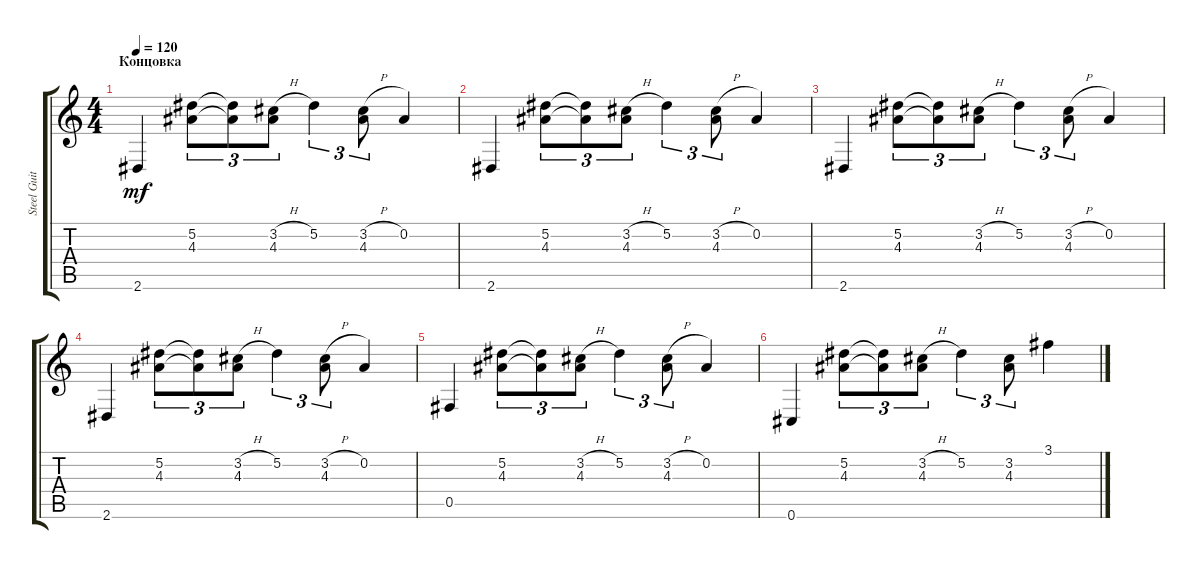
\track ("Steel Guitar" "Steel Guit") {instrument acousticguitarsteel}
\staff {score tabs}
\tuning (Eb4 Bb3 Gb3 Db3 Gb2 Db2) {hide}
\ts (4 4)
\section ("" "Концовка")
\tempo 120
\clef g2
\ks c
2.6.4{dy mf} (5.2 4.3).8{tu (3 2)} (5.2{t} 4.3{t}).8{tu (3 2)} (3.2{h} 4.3).8{tu (3 2)} 5.2.4{tu (3 2)} (3.2{h} 4.3).8{tu (3 2)} 0.2.4 |
2.6.4 (5.2 4.3).8{tu (3 2)} (5.2{t} 4.3{t}).8{tu (3 2)} (3.2{h} 4.3).8{tu (3 2)} 5.2.4{tu (3 2)} (3.2{h} 4.3).8{tu (3 2)} 0.2.4 |
2.6.4 (5.2 4.3).8{tu (3 2)} (5.2{t} 4.3{t}).8{tu (3 2)} (3.2{h} 4.3).8{tu (3 2)} 5.2.4{tu (3 2)} (3.2{h} 4.3).8{tu (3 2)} 0.2.4 |
2.6.4 (5.2 4.3).8{tu (3 2)} (5.2{t} 4.3{t}).8{tu (3 2)} (3.2{h} 4.3).8{tu (3 2)} 5.2.4{tu (3 2)} (3.2{h} 4.3).8{tu (3 2)} 0.2.4 |
0.5.4 (5.2 4.3).8{tu (3 2)} (5.2{t} 4.3{t}).8{tu (3 2)} (3.2{h} 4.3).8{tu (3 2)} 5.2.4{tu (3 2)} (3.2{h} 4.3).8{tu (3 2)} 0.2.4 |
0.6.4 (5.2 4.3).8{tu (3 2)} (5.2{t} 4.3{t}).8{tu (3 2)} (3.2{h} 4.3).8{tu (3 2)} 5.2.4{tu (3 2)} (3.2 4.3).8{tu (3 2)} 3.1.4
